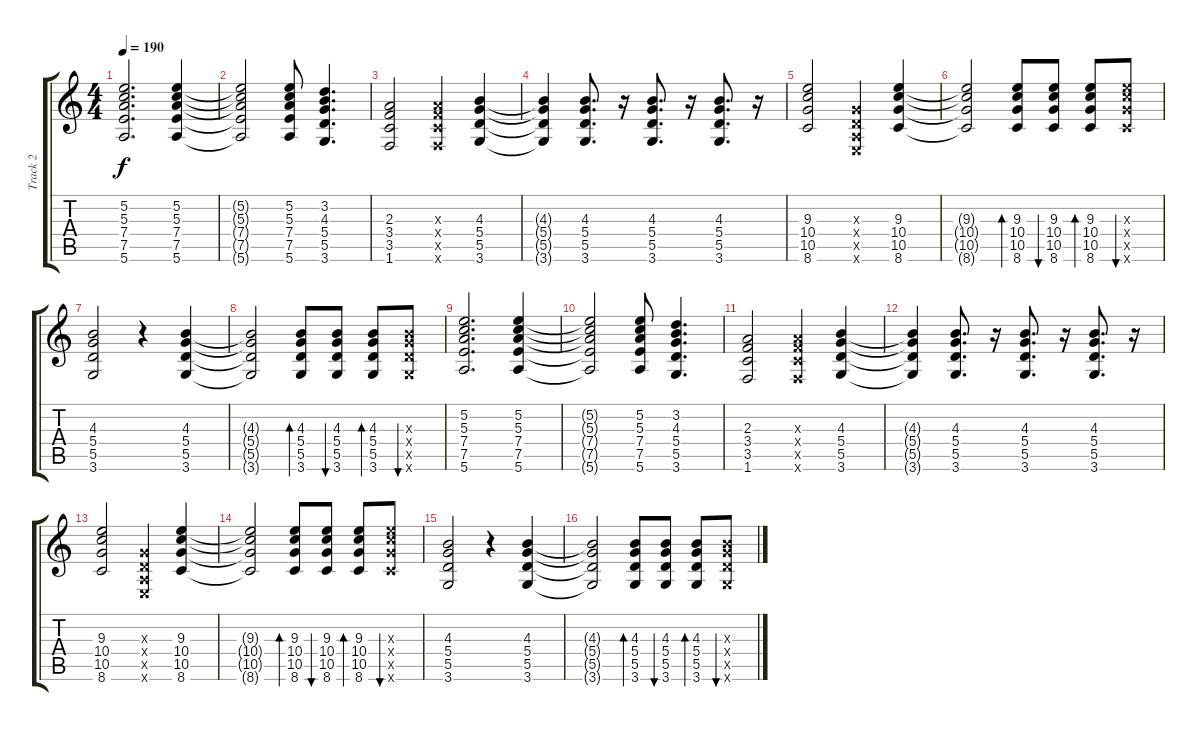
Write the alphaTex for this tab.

\track ("Track 2" "Track 2") {instrument overdrivenguitar}
\staff {score tabs}
\tuning (E4 B3 G3 D3 A2 E2) {hide}
\ts (4 4)
\tempo 190
\clef g2
\ks c
(5.2 5.3 7.4 7.5 5.6).2{d dy f} (5.2 5.3 7.4 7.5 5.6).4 |
(5.2{t} 5.3{t} 7.4{t} 7.5{t} 5.6{t}).2 (5.2 5.3 7.4 7.5 5.6).8 (3.2 4.3 5.4 5.5 3.6).4{d} |
(2.3 3.4 3.5 1.6).2 (2.3{x} 3.4{x} 3.5{x} 1.6{x}).4 (4.3 5.4 5.5 3.6).4 |
(4.3{t} 5.4{t} 5.5{t} 3.6{t}).4 (4.3 5.4 5.5 3.6).8{d} r.16 (4.3 5.4 5.5 3.6).8{d} r.16 (4.3 5.4 5.5 3.6).8{d} r.16 |
(9.3 10.4 10.5 8.6).2 (0.3{x} 0.4{x} 0.5{x} 0.6{x}).4 (9.3 10.4 10.5 8.6).4 |
(9.3{t} 10.4{t} 10.5{t} 8.6{t}).2 (9.3 10.4 10.5 8.6).8{bd 60} (9.3 10.4 10.5 8.6).8{bu 60} (9.3 10.4 10.5 8.6).8{bd 60} (9.3{x} 10.4{x} 10.5{x} 8.6{x}).8{bu 60} |
(4.3 5.4 5.5 3.6).2 r.4 (4.3 5.4 5.5 3.6).4 |
(4.3{t} 5.4{t} 5.5{t} 3.6{t}).2 (4.3 5.4 5.5 3.6).8{bd 60} (4.3 5.4 5.5 3.6).8{bu 60} (4.3 5.4 5.5 3.6).8{bd 60} (4.3{x} 5.4{x} 5.5{x} 3.6{x}).8{bu 60} |
(5.2 5.3 7.4 7.5 5.6).2{d} (5.2 5.3 7.4 7.5 5.6).4 |
(5.2{t} 5.3{t} 7.4{t} 7.5{t} 5.6{t}).2 (5.2 5.3 7.4 7.5 5.6).8 (3.2 4.3 5.4 5.5 3.6).4{d} |
(2.3 3.4 3.5 1.6).2 (2.3{x} 3.4{x} 3.5{x} 1.6{x}).4 (4.3 5.4 5.5 3.6).4 |
(4.3{t} 5.4{t} 5.5{t} 3.6{t}).4 (4.3 5.4 5.5 3.6).8{d} r.16 (4.3 5.4 5.5 3.6).8{d} r.16 (4.3 5.4 5.5 3.6).8{d} r.16 |
(9.3 10.4 10.5 8.6).2 (0.3{x} 0.4{x} 0.5{x} 0.6{x}).4 (9.3 10.4 10.5 8.6).4 |
(9.3{t} 10.4{t} 10.5{t} 8.6{t}).2 (9.3 10.4 10.5 8.6).8{bd 60} (9.3 10.4 10.5 8.6).8{bu 60} (9.3 10.4 10.5 8.6).8{bd 60} (9.3{x} 10.4{x} 10.5{x} 8.6{x}).8{bu 60} |
(4.3 5.4 5.5 3.6).2 r.4 (4.3 5.4 5.5 3.6).4 |
(4.3{t} 5.4{t} 5.5{t} 3.6{t}).2 (4.3 5.4 5.5 3.6).8{bd 60} (4.3 5.4 5.5 3.6).8{bu 60} (4.3 5.4 5.5 3.6).8{bd 60} (4.3{x} 5.4{x} 5.5{x} 3.6{x}).8{bu 60}
